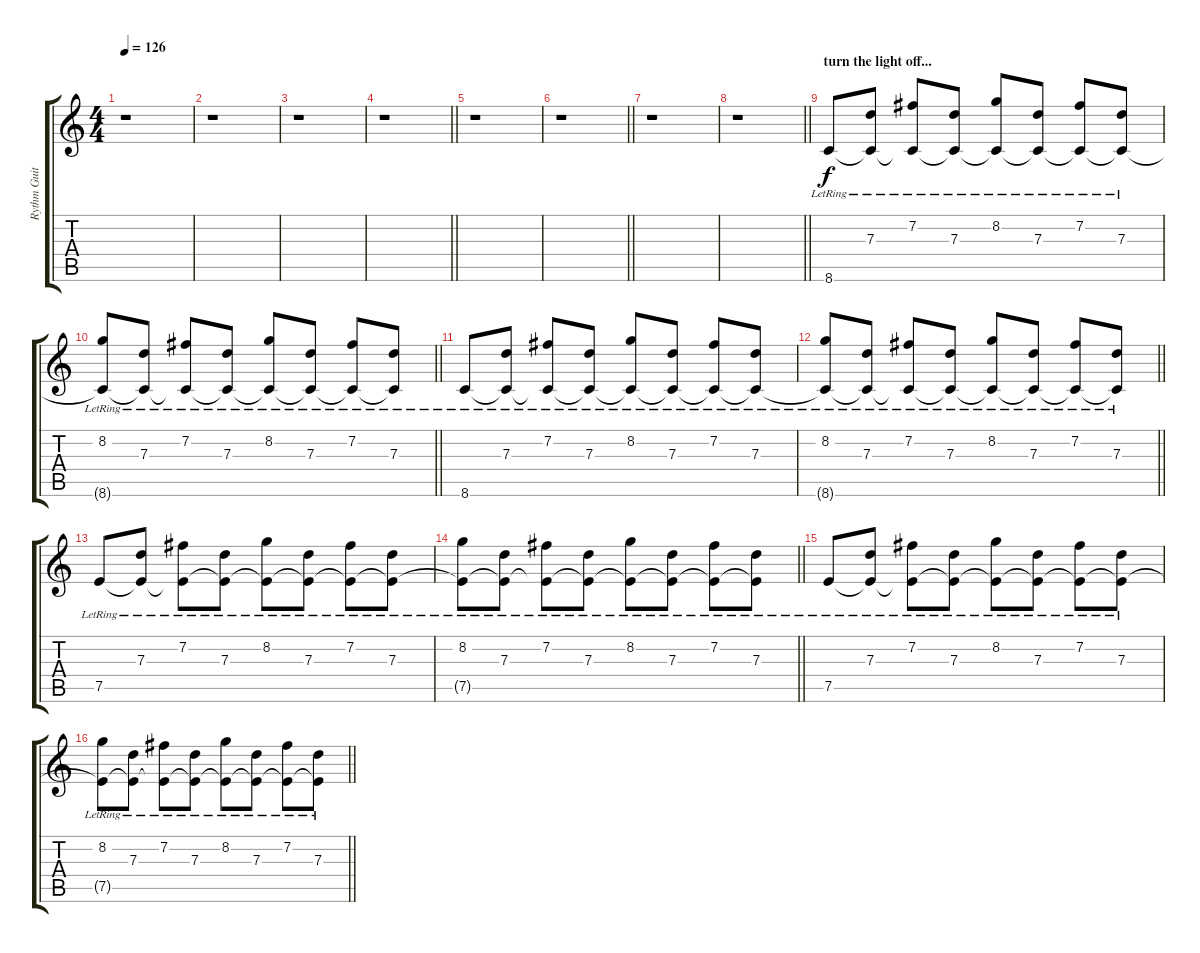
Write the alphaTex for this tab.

\track ("Rythm Guitar" "Rythm Guit") {instrument acousticguitarsteel}
\staff {score tabs}
\tuning (E4 B3 G3 D3 A2 E2) {hide}
\ts (4 4)
\section ("" "")
\tempo 126
\clef g2
\ks c
r.1{dy f instrument acousticguitarsteel} |
r.1 |
r.1 |
\barLineRight lightlight
r.1 |
r.1 |
\barLineRight lightlight
r.1 |
r.1 |
\barLineRight lightlight
r.1 |
\section ("" "turn the light off...")
8.6{lr}.8 (7.3{lr} 8.6{t}).8 (7.2{lr} 8.6{t}).8 (7.3{lr} 8.6{t}).8 (8.2{lr} 8.6{t}).8 (7.3{lr} 8.6{t}).8 (7.2{lr} 8.6{t}).8 (7.3{lr} 8.6{t}).8 |
\barLineRight lightlight
(8.2{lr} 8.6{t}).8 (7.3{lr} 8.6{t}).8 (7.2{lr} 8.6{t}).8 (7.3{lr} 8.6{t}).8 (8.2{lr} 8.6{t}).8 (7.3{lr} 8.6{t}).8 (7.2{lr} 8.6{t}).8 (7.3{lr} 8.6{t}).8 |
8.6{lr}.8 (7.3{lr} 8.6{t}).8 (7.2{lr} 8.6{t}).8 (7.3{lr} 8.6{t}).8 (8.2{lr} 8.6{t}).8 (7.3{lr} 8.6{t}).8 (7.2{lr} 8.6{t}).8 (7.3{lr} 8.6{t}).8 |
\barLineRight lightlight
(8.2{lr} 8.6{t}).8 (7.3{lr} 8.6{t}).8 (7.2{lr} 8.6{t}).8 (7.3{lr} 8.6{t}).8 (8.2{lr} 8.6{t}).8 (7.3{lr} 8.6{t}).8 (7.2{lr} 8.6{t}).8 (7.3{lr} 8.6{t}).8 |
7.5{lr}.8 (7.3{lr} 7.5{t}).8 (7.2{lr} 7.5{t}).8 (7.3{lr} 7.5{t}).8 (8.2{lr} 7.5{t}).8 (7.3{lr} 7.5{t}).8 (7.2{lr} 7.5{t}).8 (7.3{lr} 7.5{t}).8 |
\barLineRight lightlight
(8.2{lr} 7.5{t}).8 (7.3{lr} 7.5{t}).8 (7.2{lr} 7.5{t}).8 (7.3{lr} 7.5{t}).8 (8.2{lr} 7.5{t}).8 (7.3{lr} 7.5{t}).8 (7.2{lr} 7.5{t}).8 (7.3{lr} 7.5{t}).8 |
7.5{lr}.8 (7.3{lr} 7.5{t}).8 (7.2{lr} 7.5{t}).8 (7.3{lr} 7.5{t}).8 (8.2{lr} 7.5{t}).8 (7.3{lr} 7.5{t}).8 (7.2{lr} 7.5{t}).8 (7.3{lr} 7.5{t}).8 |
\barLineRight lightlight
(8.2{lr} 7.5{t}).8 (7.3{lr} 7.5{t}).8 (7.2{lr} 7.5{t}).8 (7.3{lr} 7.5{t}).8 (8.2{lr} 7.5{t}).8 (7.3{lr} 7.5{t}).8 (7.2{lr} 7.5{t}).8 (7.3{lr} 7.5{t}).8
